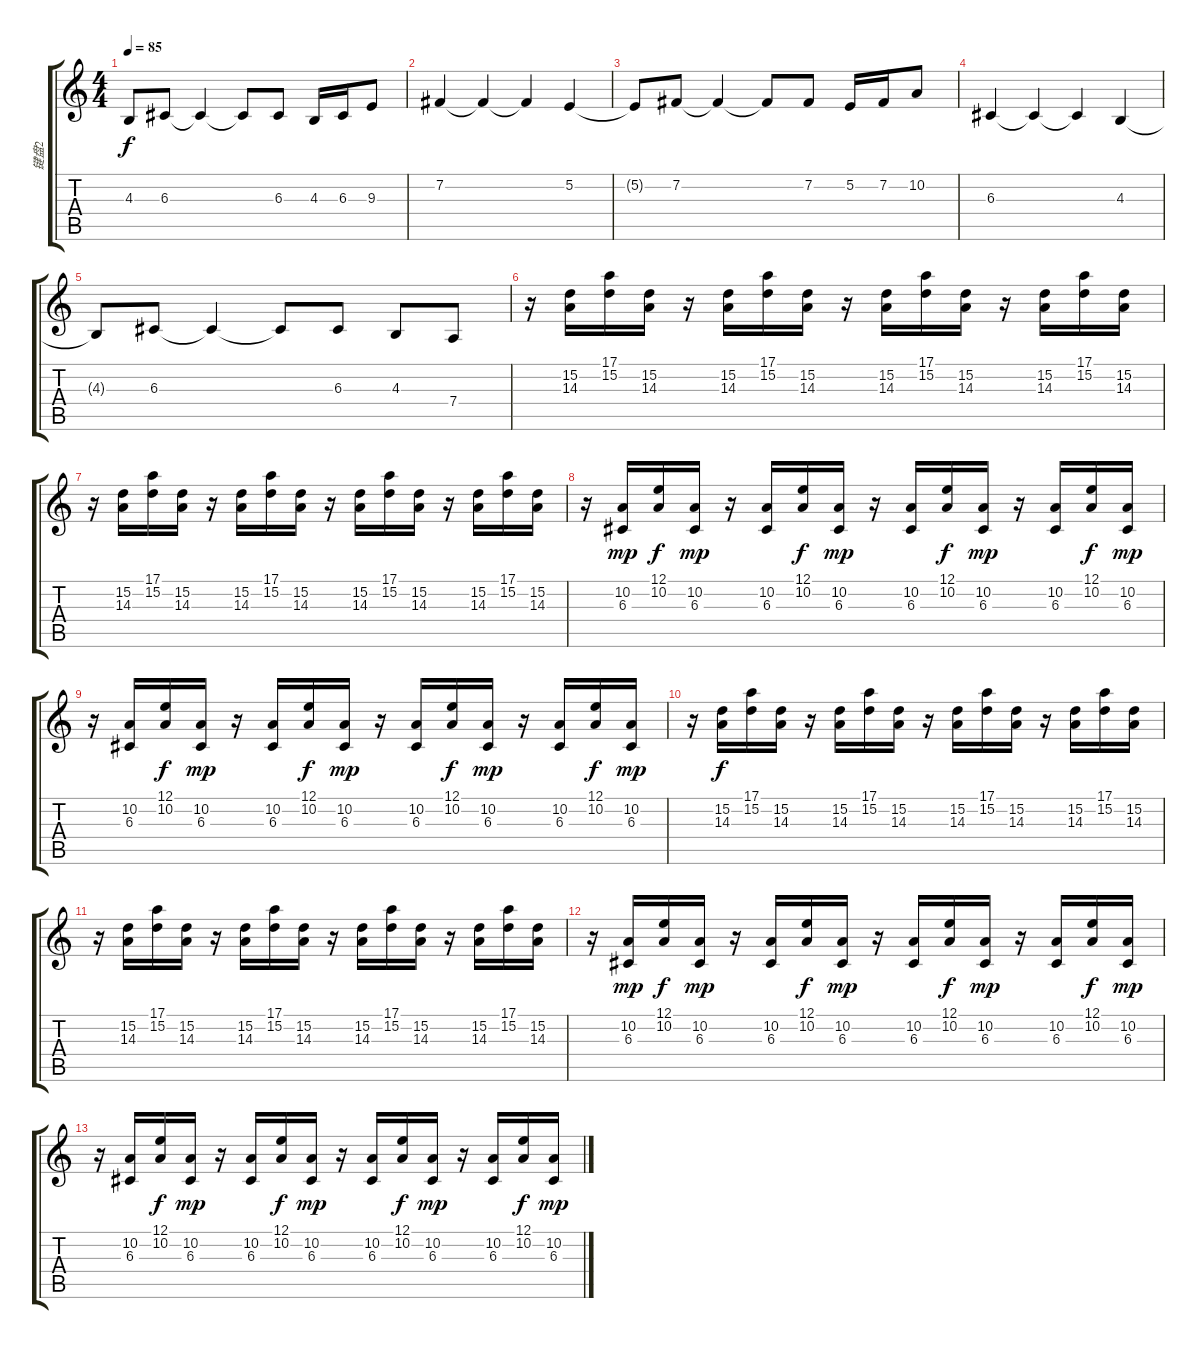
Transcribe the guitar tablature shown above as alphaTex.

\track ("键盘2" "键盘2") {instrument panflute}
\staff {score tabs}
\tuning (E4 B3 G3 D3 A2 E2) {hide}
\ts (4 4)
\tempo 85
\clef g2
\ks c
4.3{t}.8{dy f} 6.3.8 6.3{t}.4 6.3{t}.8 6.3.8 4.3.16 6.3.16 9.3.8 |
7.2.4 7.2{t}.4 7.2{t}.4 5.2.4 |
5.2{t}.8 7.2.8 7.2{t}.4 7.2{t}.8 7.2.8 5.2.16 7.2.16 10.2.8 |
6.3.4 6.3{t}.4 6.3{t}.4 4.3.4 |
4.3{t}.8 6.3.8 6.3{t}.4 6.3{t}.8 6.3.8 4.3.8 7.4.8 |
r.16{volume 10 instrument honkytonkpiano} (15.2 14.3).16 (17.1 15.2).16 (15.2 14.3).16 r.16 (15.2 14.3).16 (17.1 15.2).16 (15.2 14.3).16 r.16 (15.2 14.3).16 (17.1 15.2).16 (15.2 14.3).16 r.16 (15.2 14.3).16 (17.1 15.2).16 (15.2 14.3).16 |
r.16 (15.2 14.3).16 (17.1 15.2).16 (15.2 14.3).16 r.16 (15.2 14.3).16 (17.1 15.2).16 (15.2 14.3).16 r.16 (15.2 14.3).16 (17.1 15.2).16 (15.2 14.3).16 r.16 (15.2 14.3).16 (17.1 15.2).16 (15.2 14.3).16 |
r.16 (10.2 6.3).16{dy mp} (12.1 10.2).16{dy f} (10.2 6.3).16{dy mp} r.16 (10.2 6.3).16 (12.1 10.2).16{dy f} (10.2 6.3).16{dy mp} r.16 (10.2 6.3).16 (12.1 10.2).16{dy f} (10.2 6.3).16{dy mp} r.16 (10.2 6.3).16 (12.1 10.2).16{dy f} (10.2 6.3).16{dy mp} |
r.16 (10.2 6.3).16 (12.1 10.2).16{dy f} (10.2 6.3).16{dy mp} r.16 (10.2 6.3).16 (12.1 10.2).16{dy f} (10.2 6.3).16{dy mp} r.16 (10.2 6.3).16 (12.1 10.2).16{dy f} (10.2 6.3).16{dy mp} r.16 (10.2 6.3).16 (12.1 10.2).16{dy f} (10.2 6.3).16{dy mp} |
r.16 (15.2 14.3).16{dy f} (17.1 15.2).16 (15.2 14.3).16 r.16 (15.2 14.3).16 (17.1 15.2).16 (15.2 14.3).16 r.16 (15.2 14.3).16 (17.1 15.2).16 (15.2 14.3).16 r.16 (15.2 14.3).16 (17.1 15.2).16 (15.2 14.3).16 |
r.16 (15.2 14.3).16 (17.1 15.2).16 (15.2 14.3).16 r.16 (15.2 14.3).16 (17.1 15.2).16 (15.2 14.3).16 r.16 (15.2 14.3).16 (17.1 15.2).16 (15.2 14.3).16 r.16 (15.2 14.3).16 (17.1 15.2).16 (15.2 14.3).16 |
r.16 (10.2 6.3).16{dy mp} (12.1 10.2).16{dy f} (10.2 6.3).16{dy mp} r.16 (10.2 6.3).16 (12.1 10.2).16{dy f} (10.2 6.3).16{dy mp} r.16 (10.2 6.3).16 (12.1 10.2).16{dy f} (10.2 6.3).16{dy mp} r.16 (10.2 6.3).16 (12.1 10.2).16{dy f} (10.2 6.3).16{dy mp} |
r.16 (10.2 6.3).16 (12.1 10.2).16{dy f} (10.2 6.3).16{dy mp} r.16 (10.2 6.3).16 (12.1 10.2).16{dy f} (10.2 6.3).16{dy mp} r.16 (10.2 6.3).16 (12.1 10.2).16{dy f} (10.2 6.3).16{dy mp} r.16 (10.2 6.3).16 (12.1 10.2).16{dy f} (10.2 6.3).16{dy mp}
